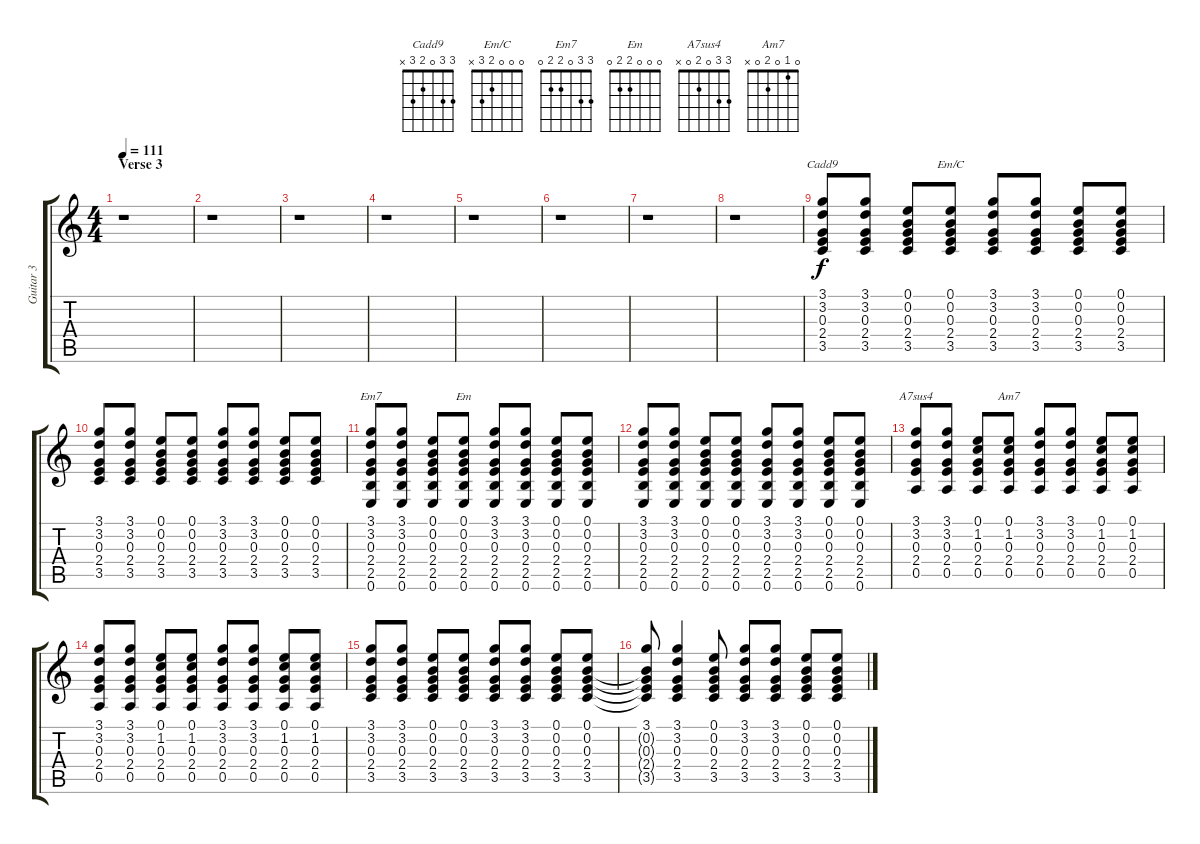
\track ("Guitar 3" "Guitar 3") {instrument electricguitarclean}
\staff {score tabs}
\tuning (E4 B3 G3 D3 A2 E2) {hide}
\chord ("Cadd9" 3 3 0 2 3 x)
\chord ("Em/C" 0 0 0 2 3 x)
\chord ("Em7" 3 3 0 2 2 0)
\chord ("Em" 0 0 0 2 2 0)
\chord ("A7sus4" 3 3 0 2 0 x)
\chord ("Am7" 0 1 0 2 0 x)
\ts (4 4)
\section ("" "Verse 3")
\tempo 111
\clef g2
\ks c
r.1{dy f volume 10} |
r.1 |
r.1 |
r.1 |
r.1 |
r.1 |
r.1 |
r.1 |
(3.1 3.2 0.3 2.4 3.5).8{ch "Cadd9" volume 8} (3.1 3.2 0.3 2.4 3.5).8 (0.1 0.2 0.3 2.4 3.5).8 (0.1 0.2 0.3 2.4 3.5).8{ch "Em/C"} (3.1 3.2 0.3 2.4 3.5).8 (3.1 3.2 0.3 2.4 3.5).8 (0.1 0.2 0.3 2.4 3.5).8 (0.1 0.2 0.3 2.4 3.5).8 |
(3.1 3.2 0.3 2.4 3.5).8 (3.1 3.2 0.3 2.4 3.5).8 (0.1 0.2 0.3 2.4 3.5).8 (0.1 0.2 0.3 2.4 3.5).8 (3.1 3.2 0.3 2.4 3.5).8 (3.1 3.2 0.3 2.4 3.5).8 (0.1 0.2 0.3 2.4 3.5).8 (0.1 0.2 0.3 2.4 3.5).8 |
(3.1 3.2 0.3 2.4 2.5 0.6).8{ch "Em7"} (3.1 3.2 0.3 2.4 2.5 0.6).8 (0.1 0.2 0.3 2.4 2.5 0.6).8 (0.1 0.2 0.3 2.4 2.5 0.6).8{ch "Em"} (3.1 3.2 0.3 2.4 2.5 0.6).8 (3.1 3.2 0.3 2.4 2.5 0.6).8 (0.1 0.2 0.3 2.4 2.5 0.6).8 (0.1 0.2 0.3 2.4 2.5 0.6).8 |
(3.1 3.2 0.3 2.4 2.5 0.6).8 (3.1 3.2 0.3 2.4 2.5 0.6).8 (0.1 0.2 0.3 2.4 2.5 0.6).8 (0.1 0.2 0.3 2.4 2.5 0.6).8 (3.1 3.2 0.3 2.4 2.5 0.6).8 (3.1 3.2 0.3 2.4 2.5 0.6).8 (0.1 0.2 0.3 2.4 2.5 0.6).8 (0.1 0.2 0.3 2.4 2.5 0.6).8 |
(3.1 3.2 0.3 2.4 0.5).8{ch "A7sus4"} (3.1 3.2 0.3 2.4 0.5).8 (0.1 1.2 0.3 2.4 0.5).8 (0.1 1.2 0.3 2.4 0.5).8{ch "Am7"} (3.1 3.2 0.3 2.4 0.5).8 (3.1 3.2 0.3 2.4 0.5).8 (0.1 1.2 0.3 2.4 0.5).8 (0.1 1.2 0.3 2.4 0.5).8 |
(3.1 3.2 0.3 2.4 0.5).8 (3.1 3.2 0.3 2.4 0.5).8 (0.1 1.2 0.3 2.4 0.5).8 (0.1 1.2 0.3 2.4 0.5).8 (3.1 3.2 0.3 2.4 0.5).8 (3.1 3.2 0.3 2.4 0.5).8 (0.1 1.2 0.3 2.4 0.5).8 (0.1 1.2 0.3 2.4 0.5).8 |
(3.1 3.2 0.3 2.4 3.5).8 (3.1 3.2 0.3 2.4 3.5).8 (0.1 0.2 0.3 2.4 3.5).8 (0.1 0.2 0.3 2.4 3.5).8 (3.1 3.2 0.3 2.4 3.5).8 (3.1 3.2 0.3 2.4 3.5).8 (0.1 0.2 0.3 2.4 3.5).8 (0.1 0.2 0.3 2.4 3.5).8 |
(3.1 0.2{t} 0.3{t} 2.4{t} 3.5{t}).8 (3.1 3.2 0.3 2.4 3.5).4 (0.1 0.2 0.3 2.4 3.5).8 (3.1 3.2 0.3 2.4 3.5).8 (3.1 3.2 0.3 2.4 3.5).8 (0.1 0.2 0.3 2.4 3.5).8 (0.1 0.2 0.3 2.4 3.5).8
